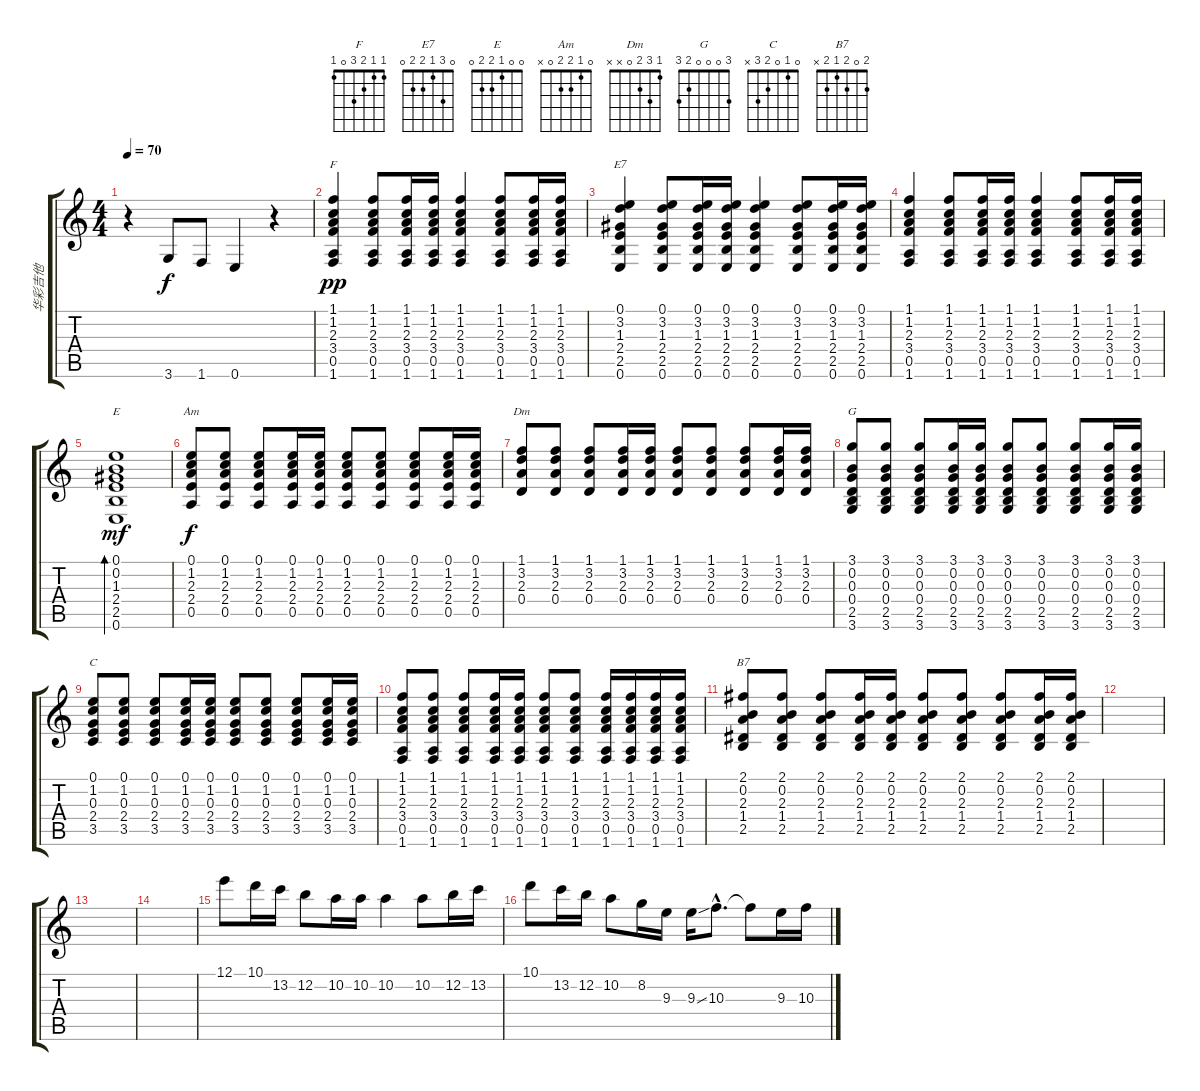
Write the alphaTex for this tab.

\track ("华彩吉他" "华彩吉他") {instrument distortionguitar}
\staff {score tabs}
\tuning (E4 B3 G3 D3 A2 E2) {hide}
\chord ("F" 1 1 2 3 0 1)
\chord ("E7" 0 3 1 2 2 0)
\chord ("E" 0 0 1 2 2 0)
\chord ("Am" 0 1 2 2 0 x)
\chord ("Dm" 1 3 2 0 x x)
\chord ("G" 3 0 0 0 2 3)
\chord ("C" 0 1 0 2 3 x)
\chord ("B7" 2 0 2 1 2 x)
\ts (4 4)
\tempo 70
\clef g2
\ks c
r.4{dy f} 3.6.8 1.6.8 0.6.4 r.4 |
(1.1 1.2 2.3 3.4 0.5 1.6).4{ch "F" dy pp} (1.1 1.2 2.3 3.4 0.5 1.6).8 (1.1 1.2 2.3 3.4 0.5 1.6).16 (1.1 1.2 2.3 3.4 0.5 1.6).16 (1.1 1.2 2.3 3.4 0.5 1.6).4 (1.1 1.2 2.3 3.4 0.5 1.6).8 (1.1 1.2 2.3 3.4 0.5 1.6).16 (1.1 1.2 2.3 3.4 0.5 1.6).16 |
(0.1 3.2 1.3 2.4 2.5 0.6).4{ch "E7"} (0.1 3.2 1.3 2.4 2.5 0.6).8 (0.1 3.2 1.3 2.4 2.5 0.6).16 (0.1 3.2 1.3 2.4 2.5 0.6).16 (0.1 3.2 1.3 2.4 2.5 0.6).4 (0.1 3.2 1.3 2.4 2.5 0.6).8 (0.1 3.2 1.3 2.4 2.5 0.6).16 (0.1 3.2 1.3 2.4 2.5 0.6).16 |
(1.1 1.2 2.3 3.4 0.5 1.6).4 (1.1 1.2 2.3 3.4 0.5 1.6).8 (1.1 1.2 2.3 3.4 0.5 1.6).16 (1.1 1.2 2.3 3.4 0.5 1.6).16 (1.1 1.2 2.3 3.4 0.5 1.6).4 (1.1 1.2 2.3 3.4 0.5 1.6).8 (1.1 1.2 2.3 3.4 0.5 1.6).16 (1.1 1.2 2.3 3.4 0.5 1.6).16 |
(0.1 0.2 1.3 2.4 2.5 0.6).1{bd 240 ch "E" dy mf} |
(0.1 1.2 2.3 2.4 0.5).8{ch "Am" dy f} (0.1 1.2 2.3 2.4 0.5).8 (0.1 1.2 2.3 2.4 0.5).8 (0.1 1.2 2.3 2.4 0.5).16 (0.1 1.2 2.3 2.4 0.5).16 (0.1 1.2 2.3 2.4 0.5).8 (0.1 1.2 2.3 2.4 0.5).8 (0.1 1.2 2.3 2.4 0.5).8 (0.1 1.2 2.3 2.4 0.5).16 (0.1 1.2 2.3 2.4 0.5).16 |
(1.1 3.2 2.3 0.4).8{ch "Dm"} (1.1 3.2 2.3 0.4).8 (1.1 3.2 2.3 0.4).8 (1.1 3.2 2.3 0.4).16 (1.1 3.2 2.3 0.4).16 (1.1 3.2 2.3 0.4).8 (1.1 3.2 2.3 0.4).8 (1.1 3.2 2.3 0.4).8 (1.1 3.2 2.3 0.4).16 (1.1 3.2 2.3 0.4).16 |
(3.1 0.2 0.3 0.4 2.5 3.6).8{ch "G"} (3.1 0.2 0.3 0.4 2.5 3.6).8 (3.1 0.2 0.3 0.4 2.5 3.6).8 (3.1 0.2 0.3 0.4 2.5 3.6).16 (3.1 0.2 0.3 0.4 2.5 3.6).16 (3.1 0.2 0.3 0.4 2.5 3.6).8 (3.1 0.2 0.3 0.4 2.5 3.6).8 (3.1 0.2 0.3 0.4 2.5 3.6).8 (3.1 0.2 0.3 0.4 2.5 3.6).16 (3.1 0.2 0.3 0.4 2.5 3.6).16 |
(0.1 1.2 0.3 2.4 3.5).8{ch "C"} (0.1 1.2 0.3 2.4 3.5).8 (0.1 1.2 0.3 2.4 3.5).8 (0.1 1.2 0.3 2.4 3.5).16 (0.1 1.2 0.3 2.4 3.5).16 (0.1 1.2 0.3 2.4 3.5).8 (0.1 1.2 0.3 2.4 3.5).8 (0.1 1.2 0.3 2.4 3.5).8 (0.1 1.2 0.3 2.4 3.5).16 (0.1 1.2 0.3 2.4 3.5).16 |
(1.1 1.2 2.3 3.4 0.5 1.6).8 (1.1 1.2 2.3 3.4 0.5 1.6).8 (1.1 1.2 2.3 3.4 0.5 1.6).8 (1.1 1.2 2.3 3.4 0.5 1.6).16 (1.1 1.2 2.3 3.4 0.5 1.6).16 (1.1 1.2 2.3 3.4 0.5 1.6).8 (1.1 1.2 2.3 3.4 0.5 1.6).8 (1.1 1.2 2.3 3.4 0.5 1.6).16 (1.1 1.2 2.3 3.4 0.5 1.6).16 (1.1 1.2 2.3 3.4 0.5 1.6).16 (1.1 1.2 2.3 3.4 0.5 1.6).16 |
(2.1 0.2 2.3 1.4 2.5).8{ch "B7"} (2.1 0.2 2.3 1.4 2.5).8 (2.1 0.2 2.3 1.4 2.5).8 (2.1 0.2 2.3 1.4 2.5).16 (2.1 0.2 2.3 1.4 2.5).16 (2.1 0.2 2.3 1.4 2.5).8 (2.1 0.2 2.3 1.4 2.5).8 (2.1 0.2 2.3 1.4 2.5).8 (2.1 0.2 2.3 1.4 2.5).16 (2.1 0.2 2.3 1.4 2.5).16 |
|
|
|
12.1.8 10.1.16 13.2.16 12.2.8 10.2.16 10.2.16 10.2.4 10.2.8 12.2.16 13.2.16 |
10.1.8 13.2.16 12.2.16 10.2.8 8.2.16 9.3.16 9.3{ss}.16 10.3{hac}.8{d} 10.3{t}.8 9.3.16 10.3.16
